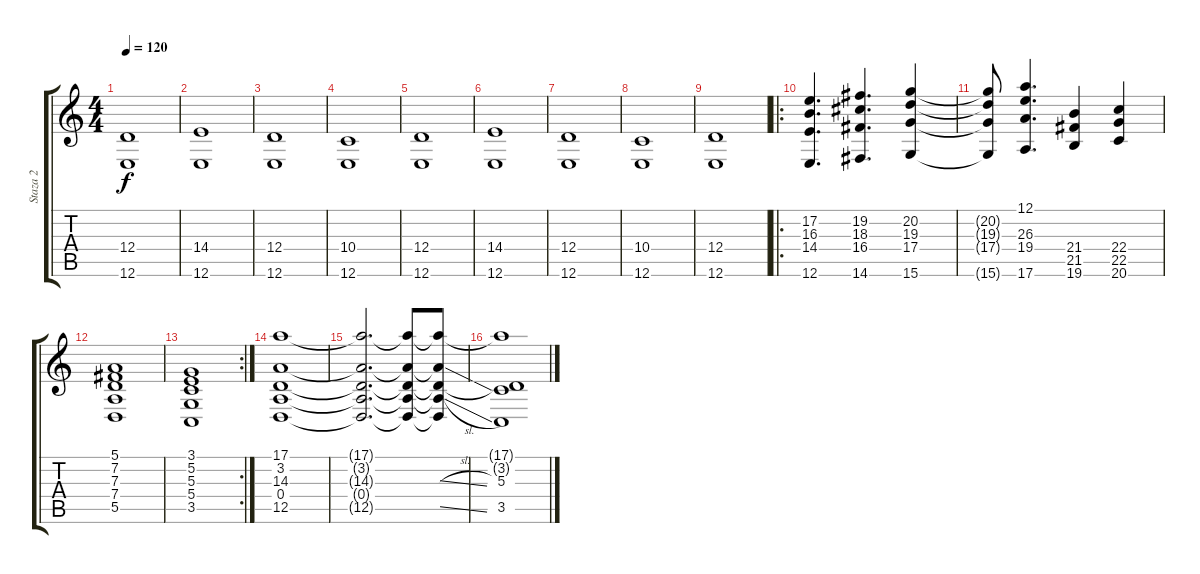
\track ("Staza 2" "Staza 2") {instrument synthstrings2}
\staff {score tabs}
\tuning (E4 B3 G3 D3 A2 E2) {hide}
\ts (4 4)
\tempo 120
\clef g2
\ks c
(12.4 12.6).1{dy f} |
(14.4 12.6).1 |
(12.4 12.6).1 |
(10.4 12.6).1 |
(12.4 12.6).1 |
(14.4 12.6).1 |
(12.4 12.6).1 |
(10.4 12.6).1 |
(12.4 12.6).1 |
\ro
(17.2 16.3 14.4 12.6).4{d} (19.2 18.3 16.4 14.6).4{d} (20.2 19.3 17.4 15.6).4 |
(20.2{t} 19.3{t} 17.4{t} 15.6{t}).8 (12.1 26.3 19.4 17.6).4{d} (21.4 21.5 19.6).4 (22.4 22.5 20.6).4 |
(5.1 7.2 7.3 7.4 5.5).1 |
\rc 2
(3.1 5.2 5.3 5.4 3.5).1 |
(17.1 3.2 14.3 0.4 12.5).1 |
(17.1{t} 3.2{t} 14.3{t} 0.4{t} 12.5{t}).2{d} (17.1{t} 3.2{t} 14.3{t} 0.4{t} 12.5{t}).8 (17.1{t} 3.2{t} 14.3{sl t} 0.4{t} 12.5{sl t}).8 |
(17.1{t} 3.2{t} 5.3 3.5).1
